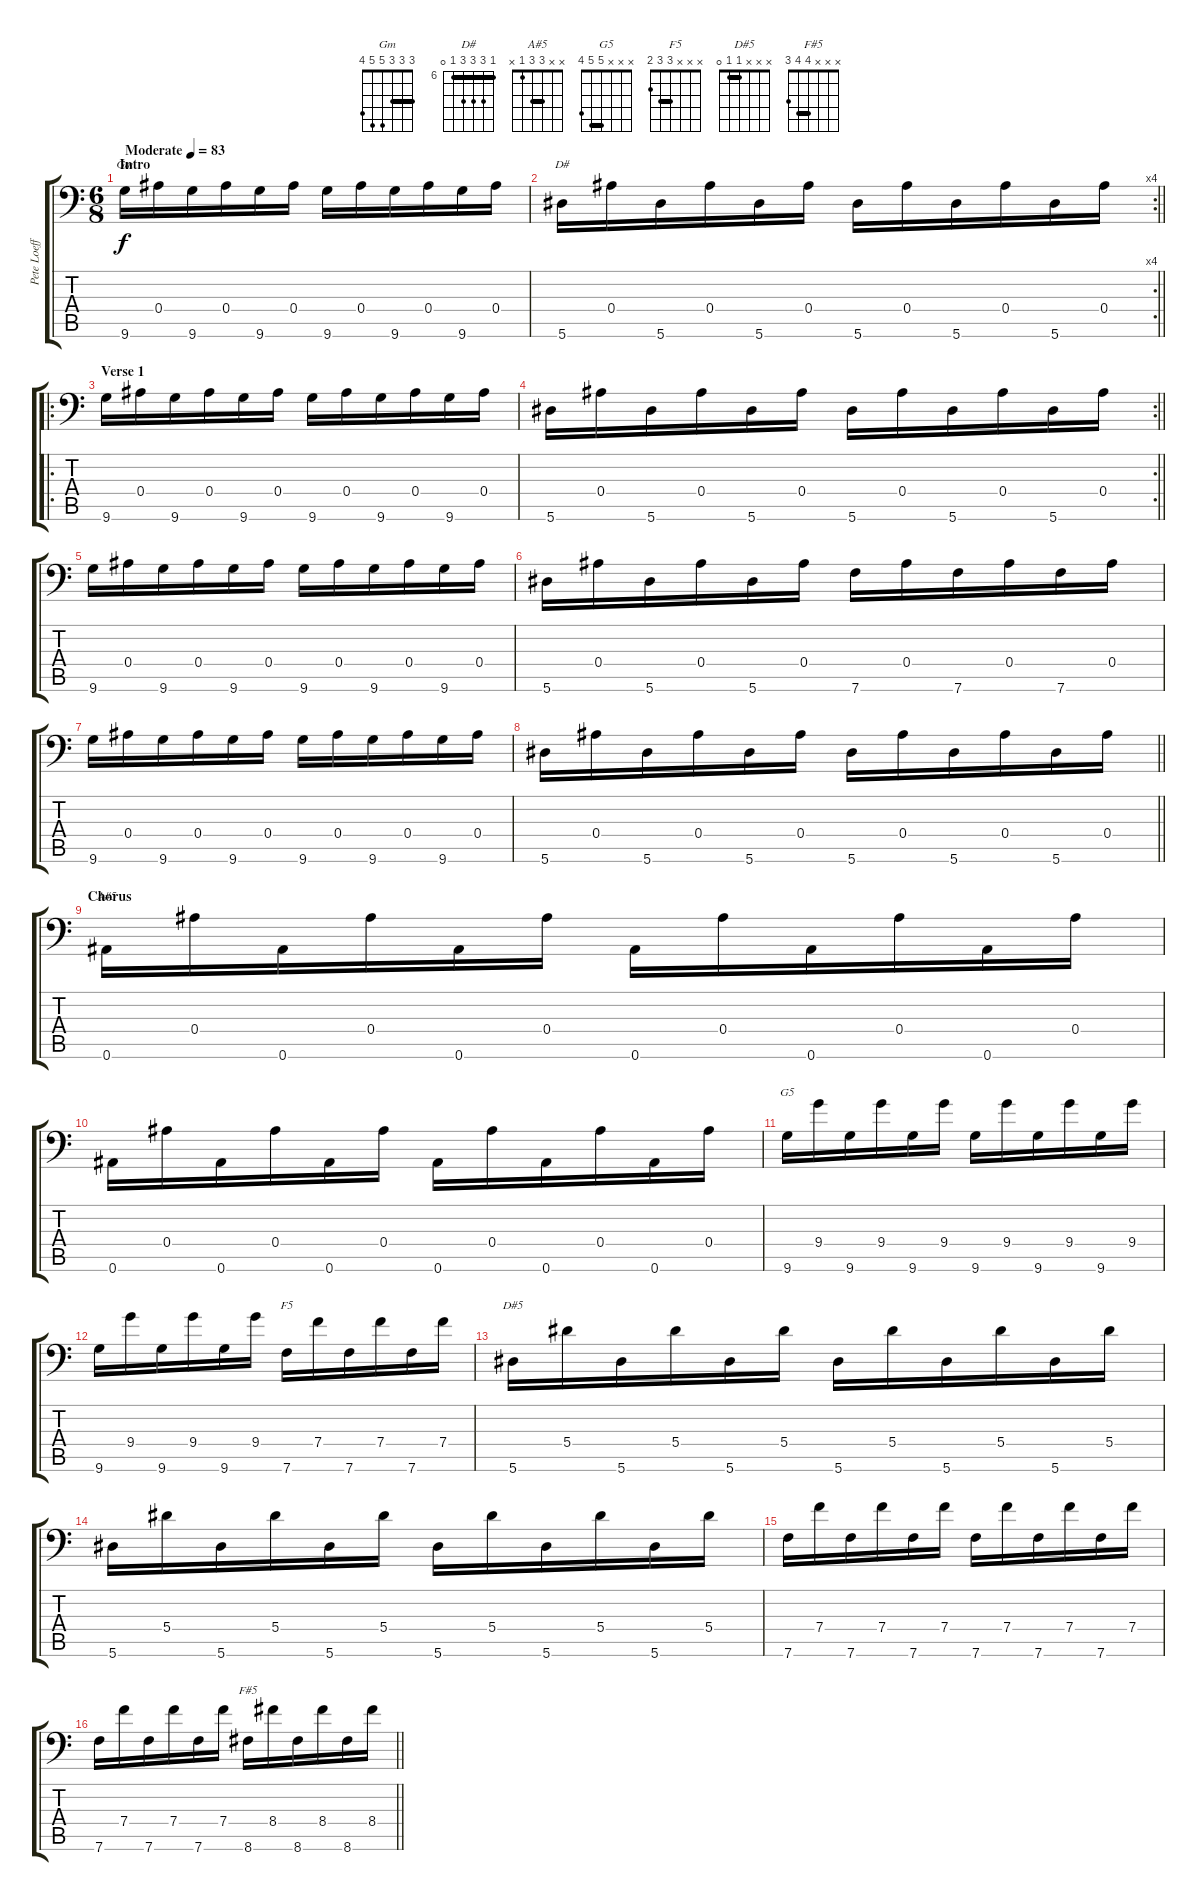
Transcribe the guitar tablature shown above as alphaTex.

\track ("Pete Loeffler (Clean)" "Pete Loeff") {instrument electricguitarclean}
\staff {score tabs}
\tuning (C4 G3 Eb3 Bb2 F2 Bb1) {hide}
\chord ("Gm" 3 3 3 5 5 4) {barre 3}
\chord ("D#" 6 8 8 8 6 0) {firstfret 6 barre 6}
\chord ("A#5" x x 3 3 1 x) {barre 3}
\chord ("G5" x x x 5 5 4) {barre 5}
\chord ("F5" x x x 3 3 2) {barre 3}
\chord ("D#5" x x x 1 1 0) {barre 1}
\chord ("F#5" x x x 4 4 3) {barre 4}
\ts (6 8)
\section ("" "Intro")
\tempo (83 "Moderate")
\clef f4
\ks c
9.6.16{ch "Gm" dy f instrument electricguitarclean} 0.4.16 9.6.16 0.4.16 9.6.16 0.4.16 9.6.16 0.4.16 9.6.16 0.4.16 9.6.16 0.4.16 |
\rc 4
\barLineRight lightlight
5.6.16{ch "D#"} 0.4.16 5.6.16 0.4.16 5.6.16 0.4.16 5.6.16 0.4.16 5.6.16 0.4.16 5.6.16 0.4.16 |
\ro
\section ("" "Verse 1")
9.6.16 0.4.16 9.6.16 0.4.16 9.6.16 0.4.16 9.6.16 0.4.16 9.6.16 0.4.16 9.6.16 0.4.16 |
\rc 2
\barLineRight lightlight
5.6.16 0.4.16 5.6.16 0.4.16 5.6.16 0.4.16 5.6.16 0.4.16 5.6.16 0.4.16 5.6.16 0.4.16 |
9.6.16 0.4.16 9.6.16 0.4.16 9.6.16 0.4.16 9.6.16 0.4.16 9.6.16 0.4.16 9.6.16 0.4.16 |
5.6.16 0.4.16 5.6.16 0.4.16 5.6.16 0.4.16 7.6.16 0.4.16 7.6.16 0.4.16 7.6.16 0.4.16 |
9.6.16 0.4.16 9.6.16 0.4.16 9.6.16 0.4.16 9.6.16 0.4.16 9.6.16 0.4.16 9.6.16 0.4.16 |
\barLineRight lightlight
5.6.16 0.4.16 5.6.16 0.4.16 5.6.16 0.4.16 5.6.16 0.4.16 5.6.16 0.4.16 5.6.16 0.4.16 |
\section ("" "Chorus")
0.6.16{ch "A#5"} 0.4.16 0.6.16 0.4.16 0.6.16 0.4.16 0.6.16 0.4.16 0.6.16 0.4.16 0.6.16 0.4.16 |
0.6.16 0.4.16 0.6.16 0.4.16 0.6.16 0.4.16 0.6.16 0.4.16 0.6.16 0.4.16 0.6.16 0.4.16 |
9.6.16{ch "G5"} 9.4.16 9.6.16 9.4.16 9.6.16 9.4.16 9.6.16 9.4.16 9.6.16 9.4.16 9.6.16 9.4.16 |
9.6.16 9.4.16 9.6.16 9.4.16 9.6.16 9.4.16 7.6.16{ch "F5"} 7.4.16 7.6.16 7.4.16 7.6.16 7.4.16 |
5.6.16{ch "D#5"} 5.4.16 5.6.16 5.4.16 5.6.16 5.4.16 5.6.16 5.4.16 5.6.16 5.4.16 5.6.16 5.4.16 |
5.6.16 5.4.16 5.6.16 5.4.16 5.6.16 5.4.16 5.6.16 5.4.16 5.6.16 5.4.16 5.6.16 5.4.16 |
7.6.16 7.4.16 7.6.16 7.4.16 7.6.16 7.4.16 7.6.16 7.4.16 7.6.16 7.4.16 7.6.16 7.4.16 |
\barLineRight lightlight
7.6.16 7.4.16 7.6.16 7.4.16 7.6.16 7.4.16 8.6.16{ch "F#5"} 8.4.16 8.6.16 8.4.16 8.6.16 8.4.16
